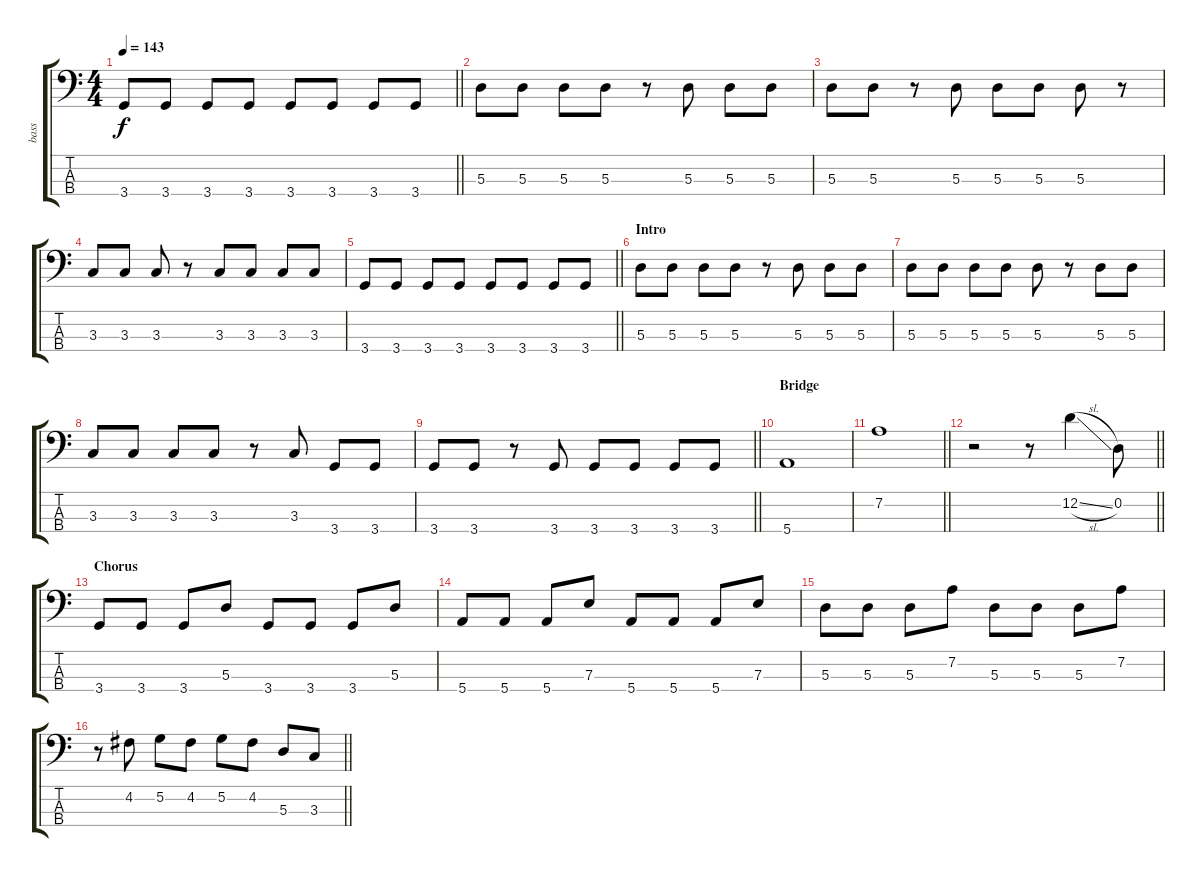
\track ("bass" "bass") {instrument electricbassfinger}
\staff {score tabs}
\tuning (G2 D2 A1 E1) {hide}
\ts (4 4)
\tempo 143
\clef f4
\barLineRight lightlight
\ks c
3.4.8{dy f} 3.4.8 3.4.8 3.4.8 3.4.8 3.4.8 3.4.8 3.4.8 |
5.3.8 5.3.8 5.3.8 5.3.8 r.8 5.3.8 5.3.8 5.3.8 |
5.3.8 5.3.8 r.8 5.3.8 5.3.8 5.3.8 5.3.8 r.8 |
3.3.8 3.3.8 3.3.8 r.8 3.3.8 3.3.8 3.3.8 3.3.8 |
\barLineRight lightlight
3.4.8 3.4.8 3.4.8 3.4.8 3.4.8 3.4.8 3.4.8 3.4.8 |
\section ("" "Intro")
5.3.8 5.3.8 5.3.8 5.3.8 r.8 5.3.8 5.3.8 5.3.8 |
5.3.8 5.3.8 5.3.8 5.3.8 5.3.8 r.8 5.3.8 5.3.8 |
3.3.8 3.3.8 3.3.8 3.3.8 r.8 3.3.8 3.4.8 3.4.8 |
\barLineRight lightlight
3.4.8 3.4.8 r.8 3.4.8 3.4.8 3.4.8 3.4.8 3.4.8 |
\section ("" "Bridge")
5.4.1 |
\barLineRight lightlight
7.2.1 |
\barLineRight lightlight
r.2 r.8 12.2{sl}.4 0.2.8 |
\section ("" "Chorus")
3.4.8 3.4.8 3.4.8 5.3.8 3.4.8 3.4.8 3.4.8 5.3.8 |
5.4.8 5.4.8 5.4.8 7.3.8 5.4.8 5.4.8 5.4.8 7.3.8 |
5.3.8 5.3.8 5.3.8 7.2.8 5.3.8 5.3.8 5.3.8 7.2.8 |
\barLineRight lightlight
r.8 4.2.8 5.2.8 4.2.8 5.2.8 4.2.8 5.3.8 3.3.8
